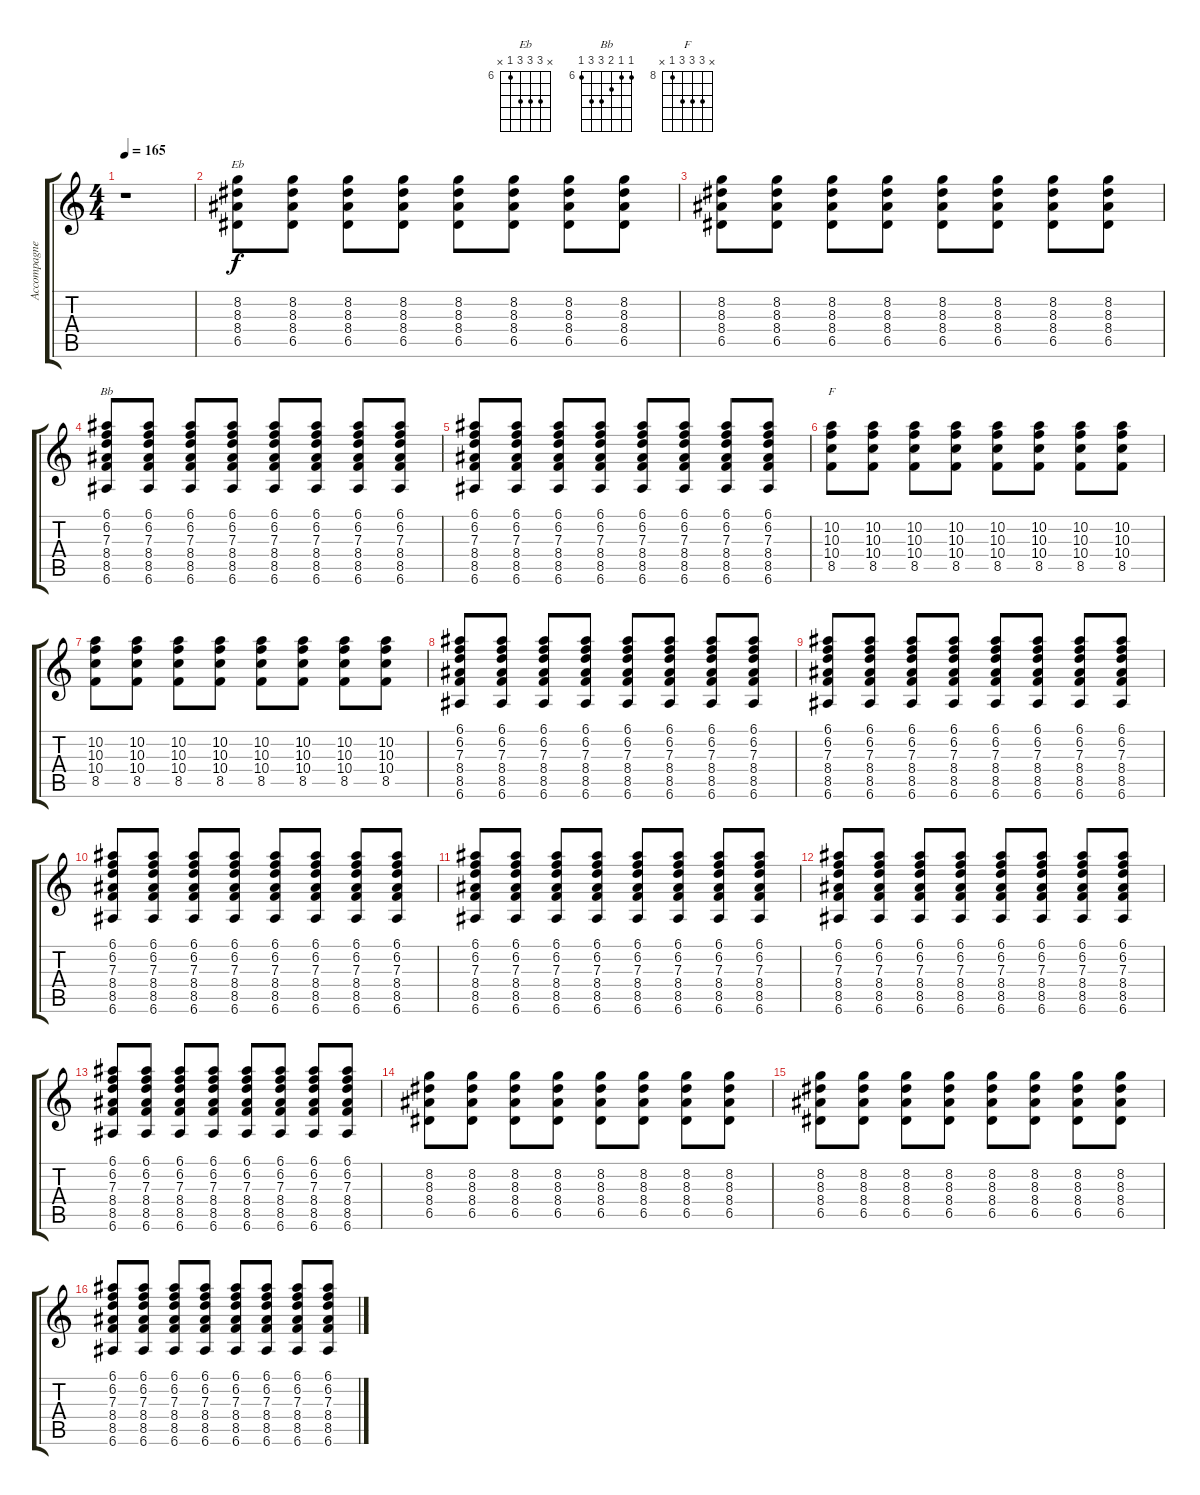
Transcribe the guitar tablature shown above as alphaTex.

\track ("Accompagnement" "Accompagne") {instrument acousticguitarnylon}
\staff {score tabs}
\tuning (E4 B3 G3 D3 A2 E2) {hide}
\chord ("Eb" x 8 8 8 6 x) {firstfret 6}
\chord ("Bb" 6 6 7 8 8 6) {firstfret 6}
\chord ("F" x 10 10 10 8 x) {firstfret 8}
\ts (4 4)
\tempo 165
\clef g2
\ks c
r.1{dy f} |
(8.2 8.3 8.4 6.5).8{ch "Eb"} (8.2 8.3 8.4 6.5).8 (8.2 8.3 8.4 6.5).8 (8.2 8.3 8.4 6.5).8 (8.2 8.3 8.4 6.5).8 (8.2 8.3 8.4 6.5).8 (8.2 8.3 8.4 6.5).8 (8.2 8.3 8.4 6.5).8 |
(8.2 8.3 8.4 6.5).8 (8.2 8.3 8.4 6.5).8 (8.2 8.3 8.4 6.5).8 (8.2 8.3 8.4 6.5).8 (8.2 8.3 8.4 6.5).8 (8.2 8.3 8.4 6.5).8 (8.2 8.3 8.4 6.5).8 (8.2 8.3 8.4 6.5).8 |
(6.1 6.2 7.3 8.4 8.5 6.6).8{ch "Bb"} (6.1 6.2 7.3 8.4 8.5 6.6).8 (6.1 6.2 7.3 8.4 8.5 6.6).8 (6.1 6.2 7.3 8.4 8.5 6.6).8 (6.1 6.2 7.3 8.4 8.5 6.6).8 (6.1 6.2 7.3 8.4 8.5 6.6).8 (6.1 6.2 7.3 8.4 8.5 6.6).8 (6.1 6.2 7.3 8.4 8.5 6.6).8 |
(6.1 6.2 7.3 8.4 8.5 6.6).8 (6.1 6.2 7.3 8.4 8.5 6.6).8 (6.1 6.2 7.3 8.4 8.5 6.6).8 (6.1 6.2 7.3 8.4 8.5 6.6).8 (6.1 6.2 7.3 8.4 8.5 6.6).8 (6.1 6.2 7.3 8.4 8.5 6.6).8 (6.1 6.2 7.3 8.4 8.5 6.6).8 (6.1 6.2 7.3 8.4 8.5 6.6).8 |
(10.2 10.3 10.4 8.5).8{ch "F"} (10.2 10.3 10.4 8.5).8 (10.2 10.3 10.4 8.5).8 (10.2 10.3 10.4 8.5).8 (10.2 10.3 10.4 8.5).8 (10.2 10.3 10.4 8.5).8 (10.2 10.3 10.4 8.5).8 (10.2 10.3 10.4 8.5).8 |
(10.2 10.3 10.4 8.5).8 (10.2 10.3 10.4 8.5).8 (10.2 10.3 10.4 8.5).8 (10.2 10.3 10.4 8.5).8 (10.2 10.3 10.4 8.5).8 (10.2 10.3 10.4 8.5).8 (10.2 10.3 10.4 8.5).8 (10.2 10.3 10.4 8.5).8 |
(6.1 6.2 7.3 8.4 8.5 6.6).8 (6.1 6.2 7.3 8.4 8.5 6.6).8 (6.1 6.2 7.3 8.4 8.5 6.6).8 (6.1 6.2 7.3 8.4 8.5 6.6).8 (6.1 6.2 7.3 8.4 8.5 6.6).8 (6.1 6.2 7.3 8.4 8.5 6.6).8 (6.1 6.2 7.3 8.4 8.5 6.6).8 (6.1 6.2 7.3 8.4 8.5 6.6).8 |
(6.1 6.2 7.3 8.4 8.5 6.6).8 (6.1 6.2 7.3 8.4 8.5 6.6).8 (6.1 6.2 7.3 8.4 8.5 6.6).8 (6.1 6.2 7.3 8.4 8.5 6.6).8 (6.1 6.2 7.3 8.4 8.5 6.6).8 (6.1 6.2 7.3 8.4 8.5 6.6).8 (6.1 6.2 7.3 8.4 8.5 6.6).8 (6.1 6.2 7.3 8.4 8.5 6.6).8 |
(6.1 6.2 7.3 8.4 8.5 6.6).8 (6.1 6.2 7.3 8.4 8.5 6.6).8 (6.1 6.2 7.3 8.4 8.5 6.6).8 (6.1 6.2 7.3 8.4 8.5 6.6).8 (6.1 6.2 7.3 8.4 8.5 6.6).8 (6.1 6.2 7.3 8.4 8.5 6.6).8 (6.1 6.2 7.3 8.4 8.5 6.6).8 (6.1 6.2 7.3 8.4 8.5 6.6).8 |
(6.1 6.2 7.3 8.4 8.5 6.6).8 (6.1 6.2 7.3 8.4 8.5 6.6).8 (6.1 6.2 7.3 8.4 8.5 6.6).8 (6.1 6.2 7.3 8.4 8.5 6.6).8 (6.1 6.2 7.3 8.4 8.5 6.6).8 (6.1 6.2 7.3 8.4 8.5 6.6).8 (6.1 6.2 7.3 8.4 8.5 6.6).8 (6.1 6.2 7.3 8.4 8.5 6.6).8 |
(6.1 6.2 7.3 8.4 8.5 6.6).8 (6.1 6.2 7.3 8.4 8.5 6.6).8 (6.1 6.2 7.3 8.4 8.5 6.6).8 (6.1 6.2 7.3 8.4 8.5 6.6).8 (6.1 6.2 7.3 8.4 8.5 6.6).8 (6.1 6.2 7.3 8.4 8.5 6.6).8 (6.1 6.2 7.3 8.4 8.5 6.6).8 (6.1 6.2 7.3 8.4 8.5 6.6).8 |
(6.1 6.2 7.3 8.4 8.5 6.6).8 (6.1 6.2 7.3 8.4 8.5 6.6).8 (6.1 6.2 7.3 8.4 8.5 6.6).8 (6.1 6.2 7.3 8.4 8.5 6.6).8 (6.1 6.2 7.3 8.4 8.5 6.6).8 (6.1 6.2 7.3 8.4 8.5 6.6).8 (6.1 6.2 7.3 8.4 8.5 6.6).8 (6.1 6.2 7.3 8.4 8.5 6.6).8 |
(8.2 8.3 8.4 6.5).8 (8.2 8.3 8.4 6.5).8 (8.2 8.3 8.4 6.5).8 (8.2 8.3 8.4 6.5).8 (8.2 8.3 8.4 6.5).8 (8.2 8.3 8.4 6.5).8 (8.2 8.3 8.4 6.5).8 (8.2 8.3 8.4 6.5).8 |
(8.2 8.3 8.4 6.5).8 (8.2 8.3 8.4 6.5).8 (8.2 8.3 8.4 6.5).8 (8.2 8.3 8.4 6.5).8 (8.2 8.3 8.4 6.5).8 (8.2 8.3 8.4 6.5).8 (8.2 8.3 8.4 6.5).8 (8.2 8.3 8.4 6.5).8 |
(6.1 6.2 7.3 8.4 8.5 6.6).8 (6.1 6.2 7.3 8.4 8.5 6.6).8 (6.1 6.2 7.3 8.4 8.5 6.6).8 (6.1 6.2 7.3 8.4 8.5 6.6).8 (6.1 6.2 7.3 8.4 8.5 6.6).8 (6.1 6.2 7.3 8.4 8.5 6.6).8 (6.1 6.2 7.3 8.4 8.5 6.6).8 (6.1 6.2 7.3 8.4 8.5 6.6).8
